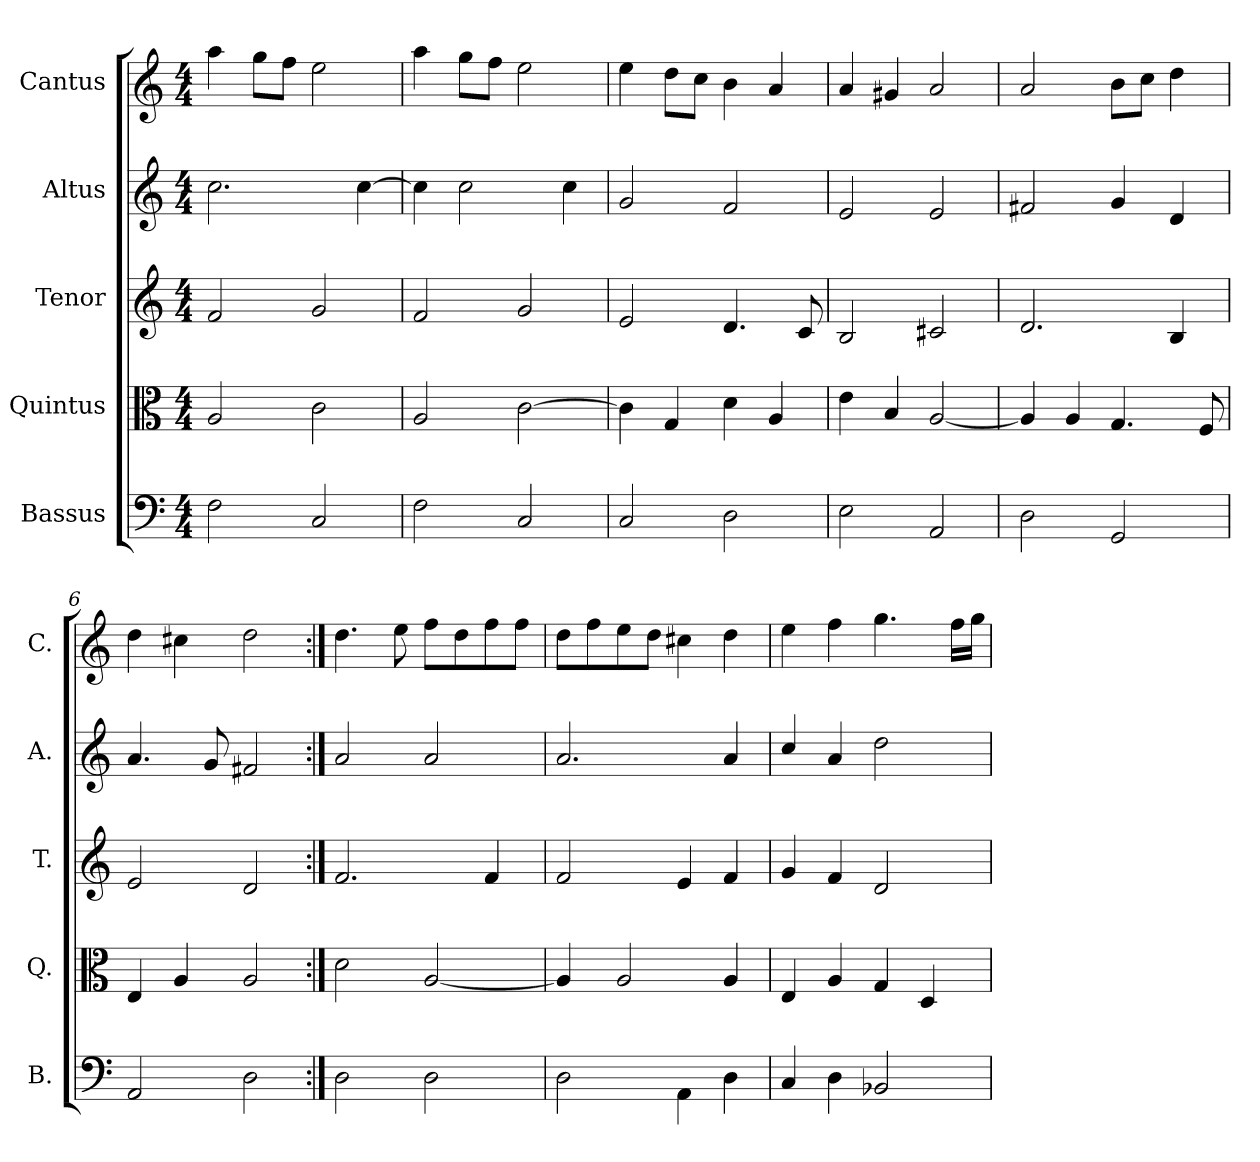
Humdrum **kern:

**kern	**kern	**kern	**kern	**kern
*part5	*part4	*part3	*part2	*part1
*staff5	*staff4	*staff3	*staff2	*staff1
*I"Bassus	*I"Quintus	*I"Tenor	*I"Altus	*I"Cantus
*I'B.	*I'Q.	*I'T.	*I'A.	*I'C.
*clefF4	*clefC3	*clefG2	*clefG2	*clefG2
*k[]	*k[]	*k[]	*k[]	*k[]
*C:	*C:	*C:	*C:	*C:
*M4/4	*M4/4	*M4/4	*M4/4	*M4/4
=1	=1	=1	=1	=1
2F\	2A/	2f/	2.cc\	4aa\
.	.	.	.	8gg\L
.	.	.	.	8ff\J
2C/	2c\	2g/	.	2ee\
.	.	.	[4cc\	.
=2	=2	=2	=2	=2
2F\	2A/	2f/	4cc\]	4aa\
.	.	.	2cc\	8gg\L
.	.	.	.	8ff\J
2C/	[2c\	2g/	.	2ee\
.	.	.	4cc\	.
=3	=3	=3	=3	=3
2C/	4c\]	2e/	2g/	4ee\
.	4G/	.	.	8dd\L
.	.	.	.	8cc\J
2D\	4d\	4.d/	2f/	4b\
.	4A/	.	.	4a/
.	.	8c/	.	.
=4	=4	=4	=4	=4
2E\	4e\	2B/	2e/	4a/
.	4B/	.	.	4g#X/
2AA/	[2A/	2c#X/	2e/	2a/
=5	=5	=5	=5	=5
2D\	4A/]	2.d/	2f#X/	2a/
.	4A/	.	.	.
2GG/	4.G/	.	4g/	8b\L
.	.	.	.	8cc\J
.	.	4B/	4d/	4dd\
.	8F/	.	.	.
=6	=6	=6	=6	=6
2AA/	4E/	2e/	4.a/	4dd\
.	4A/	.	.	4cc#X\
.	.	.	8g/	.
2D\	2A/	2d/	2f#X/	2dd\
=7:|!	=7:|!	=7:|!	=7:|!	=7:|!
2D\	2d\	2.f/	2a/	4.dd\
.	.	.	.	8ee\
2D\	[2A/	.	2a/	8ff\L
.	.	.	.	8dd\
.	.	4f/	.	8ff\
.	.	.	.	8ff\J
=8	=8	=8	=8	=8
2D\	4A/]	2f/	2.a/	8dd\L
.	.	.	.	8ff\
.	2A/	.	.	8ee\
.	.	.	.	8dd\J
4AA\	.	4e/	.	4cc#X\
4D\	4A/	4f/	4a/	4dd\
=9	=9	=9	=9	=9
4C/	4E/	4g/	4cc/	4ee\
4D\	4A/	4f/	4a/	4ff\
2BB-X/	4G/	2d/	2dd\	4.gg\
.	4D/	.	.	.
.	.	.	.	16ff\LL
.	.	.	.	16gg\JJ
=	=	=	=	=
*-	*-	*-	*-	*-
